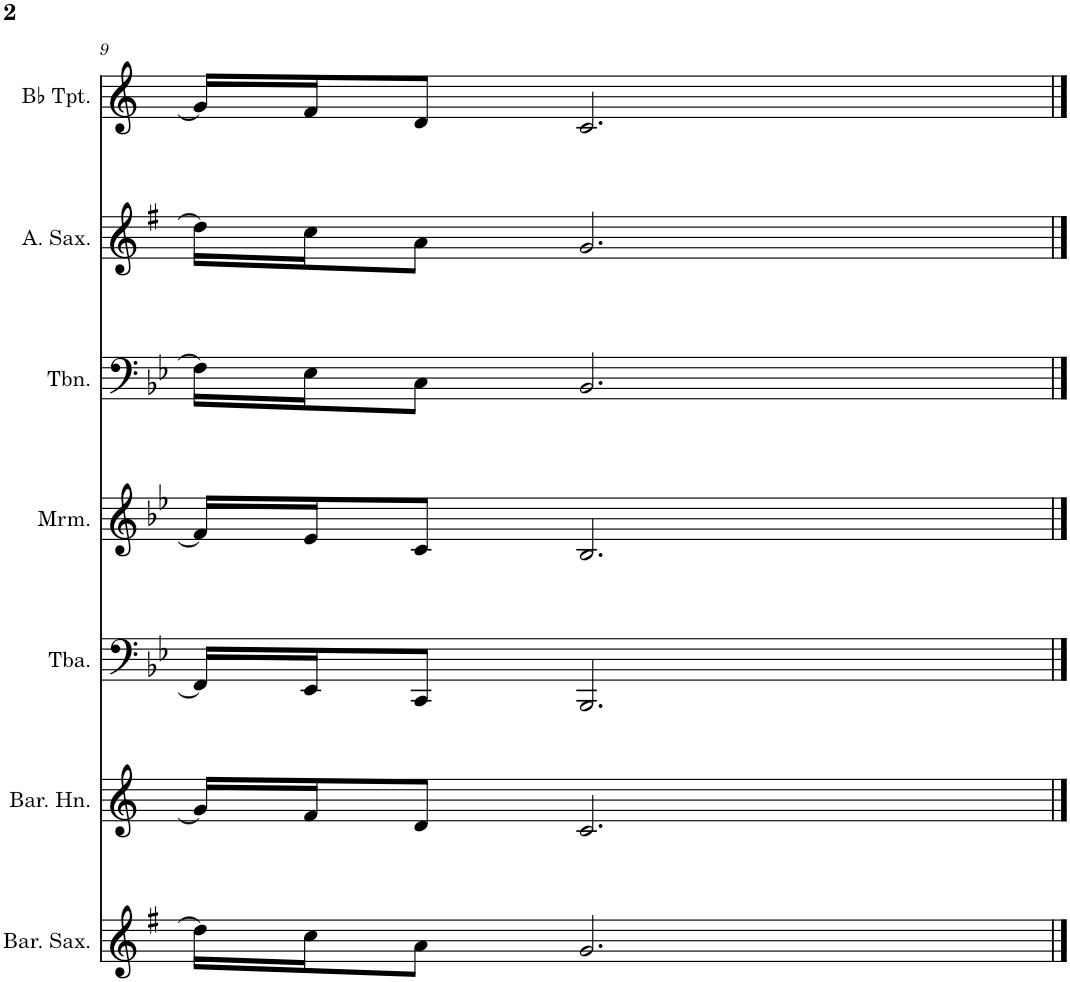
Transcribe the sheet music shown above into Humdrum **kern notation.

**kern	**kern	**kern	**kern	**kern	**kern	**kern
*part7	*part6	*part5	*part4	*part3	*part2	*part1
*staff7	*staff6	*staff5	*staff4	*staff3	*staff2	*staff1
*I"Baritone Saxophone	*I"Baritone Horn	*I"Tuba	*I"Marimba	*I"Trombone	*I"Alto Saxophone	*I"Bb Trumpet
*I'Bar. Sax.	*I'Bar. Hn.	*I'Tba.	*I'Mrm.	*I'Tbn.	*I'A. Sax.	*I'Bb Tpt.
!!LO:PB:g=z
*clefG2	*clefG2	*clefF4	*clefG2	*clefF4	*clefG2	*clefG2
*Trd12c21	*Trd4c7	*	*	*	*Trd5c9	*Trd1c2
*k[f#]	*k[]	*k[b-e-]	*k[b-e-]	*k[b-e-]	*k[f#]	*k[]
*M4/4	*M4/4	*M4/4	*M4/4	*M4/4	*M4/4	*M4/4
=9	=9	=9	=9	=9	=9	=9
16dd\LL]	16g/LL]	16FF/LL]	16f/LL]	16F\LL]	16dd\LL]	16g/LL]
16cc\J	16f/J	16EE-/J	16e-/J	16E-\J	16cc\J	16f/J
8a\J	8d/J	8CC/J	8c/J	8C\J	8a\J	8d/J
2.g/	2.c/	2.BBB-/	2.B-/	2.BB-/	2.g/	2.c/
==	==	==	==	==	==	==
*-	*-	*-	*-	*-	*-	*-
